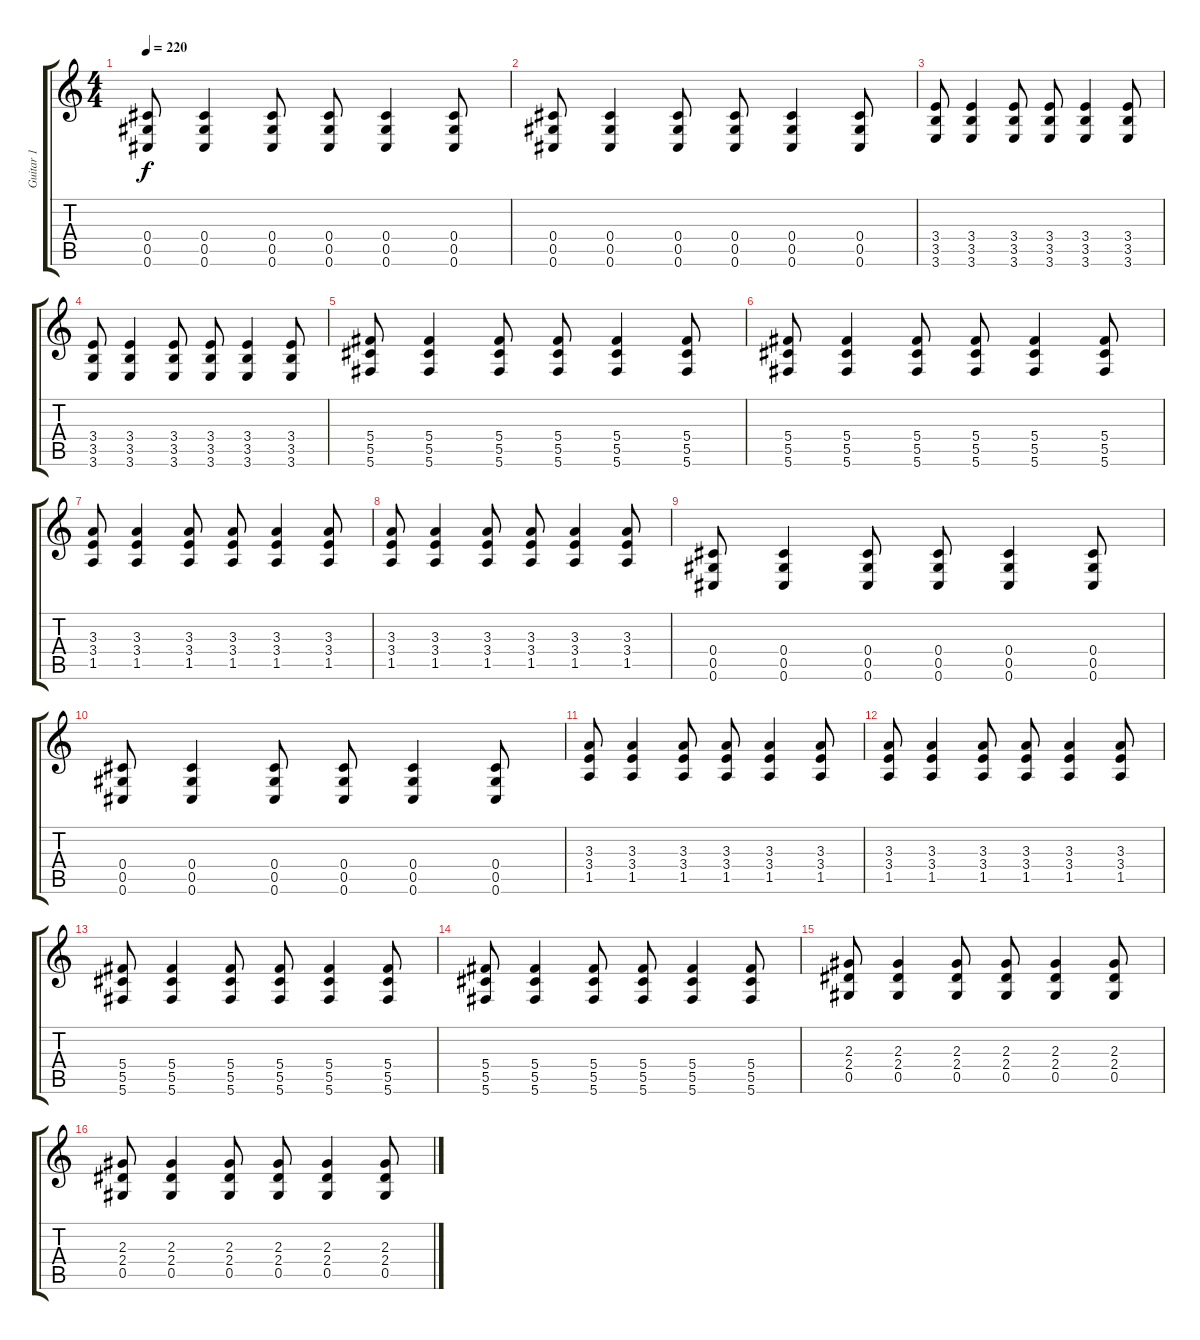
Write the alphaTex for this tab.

\track ("Guitar 1" "Guitar 1") {instrument distortionguitar}
\staff {score tabs}
\tuning (Eb4 Bb3 Gb3 Db3 Ab2 Db2) {hide}
\ts (4 4)
\tempo 220
\clef g2
\ks c
(0.4 0.5 0.6).8{dy f volume 12 balance 8} (0.4 0.5 0.6).4 (0.4 0.5 0.6).8 (0.4 0.5 0.6).8 (0.4 0.5 0.6).4 (0.4 0.5 0.6).8 |
(0.4 0.5 0.6).8 (0.4 0.5 0.6).4 (0.4 0.5 0.6).8 (0.4 0.5 0.6).8 (0.4 0.5 0.6).4 (0.4 0.5 0.6).8 |
(3.4 3.5 3.6).8 (3.4 3.5 3.6).4 (3.4 3.5 3.6).8 (3.4 3.5 3.6).8 (3.4 3.5 3.6).4 (3.4 3.5 3.6).8 |
(3.4 3.5 3.6).8 (3.4 3.5 3.6).4 (3.4 3.5 3.6).8 (3.4 3.5 3.6).8 (3.4 3.5 3.6).4 (3.4 3.5 3.6).8 |
(5.4 5.5 5.6).8 (5.4 5.5 5.6).4 (5.4 5.5 5.6).8 (5.4 5.5 5.6).8 (5.4 5.5 5.6).4 (5.4 5.5 5.6).8 |
(5.4 5.5 5.6).8 (5.4 5.5 5.6).4 (5.4 5.5 5.6).8 (5.4 5.5 5.6).8 (5.4 5.5 5.6).4 (5.4 5.5 5.6).8 |
(3.3 3.4 1.5).8 (3.3 3.4 1.5).4 (3.3 3.4 1.5).8 (3.3 3.4 1.5).8 (3.3 3.4 1.5).4 (3.3 3.4 1.5).8 |
(3.3 3.4 1.5).8 (3.3 3.4 1.5).4 (3.3 3.4 1.5).8 (3.3 3.4 1.5).8 (3.3 3.4 1.5).4 (3.3 3.4 1.5).8 |
(0.4 0.5 0.6).8 (0.4 0.5 0.6).4 (0.4 0.5 0.6).8 (0.4 0.5 0.6).8 (0.4 0.5 0.6).4 (0.4 0.5 0.6).8 |
(0.4 0.5 0.6).8 (0.4 0.5 0.6).4 (0.4 0.5 0.6).8 (0.4 0.5 0.6).8 (0.4 0.5 0.6).4 (0.4 0.5 0.6).8 |
(3.3 3.4 1.5).8 (3.3 3.4 1.5).4 (3.3 3.4 1.5).8 (3.3 3.4 1.5).8 (3.3 3.4 1.5).4 (3.3 3.4 1.5).8 |
(3.3 3.4 1.5).8 (3.3 3.4 1.5).4 (3.3 3.4 1.5).8 (3.3 3.4 1.5).8 (3.3 3.4 1.5).4 (3.3 3.4 1.5).8 |
(5.4 5.5 5.6).8 (5.4 5.5 5.6).4 (5.4 5.5 5.6).8 (5.4 5.5 5.6).8 (5.4 5.5 5.6).4 (5.4 5.5 5.6).8 |
(5.4 5.5 5.6).8 (5.4 5.5 5.6).4 (5.4 5.5 5.6).8 (5.4 5.5 5.6).8 (5.4 5.5 5.6).4 (5.4 5.5 5.6).8 |
(2.3 2.4 0.5).8 (2.3 2.4 0.5).4 (2.3 2.4 0.5).8 (2.3 2.4 0.5).8 (2.3 2.4 0.5).4 (2.3 2.4 0.5).8 |
(2.3 2.4 0.5).8 (2.3 2.4 0.5).4 (2.3 2.4 0.5).8 (2.3 2.4 0.5).8 (2.3 2.4 0.5).4 (2.3 2.4 0.5).8
